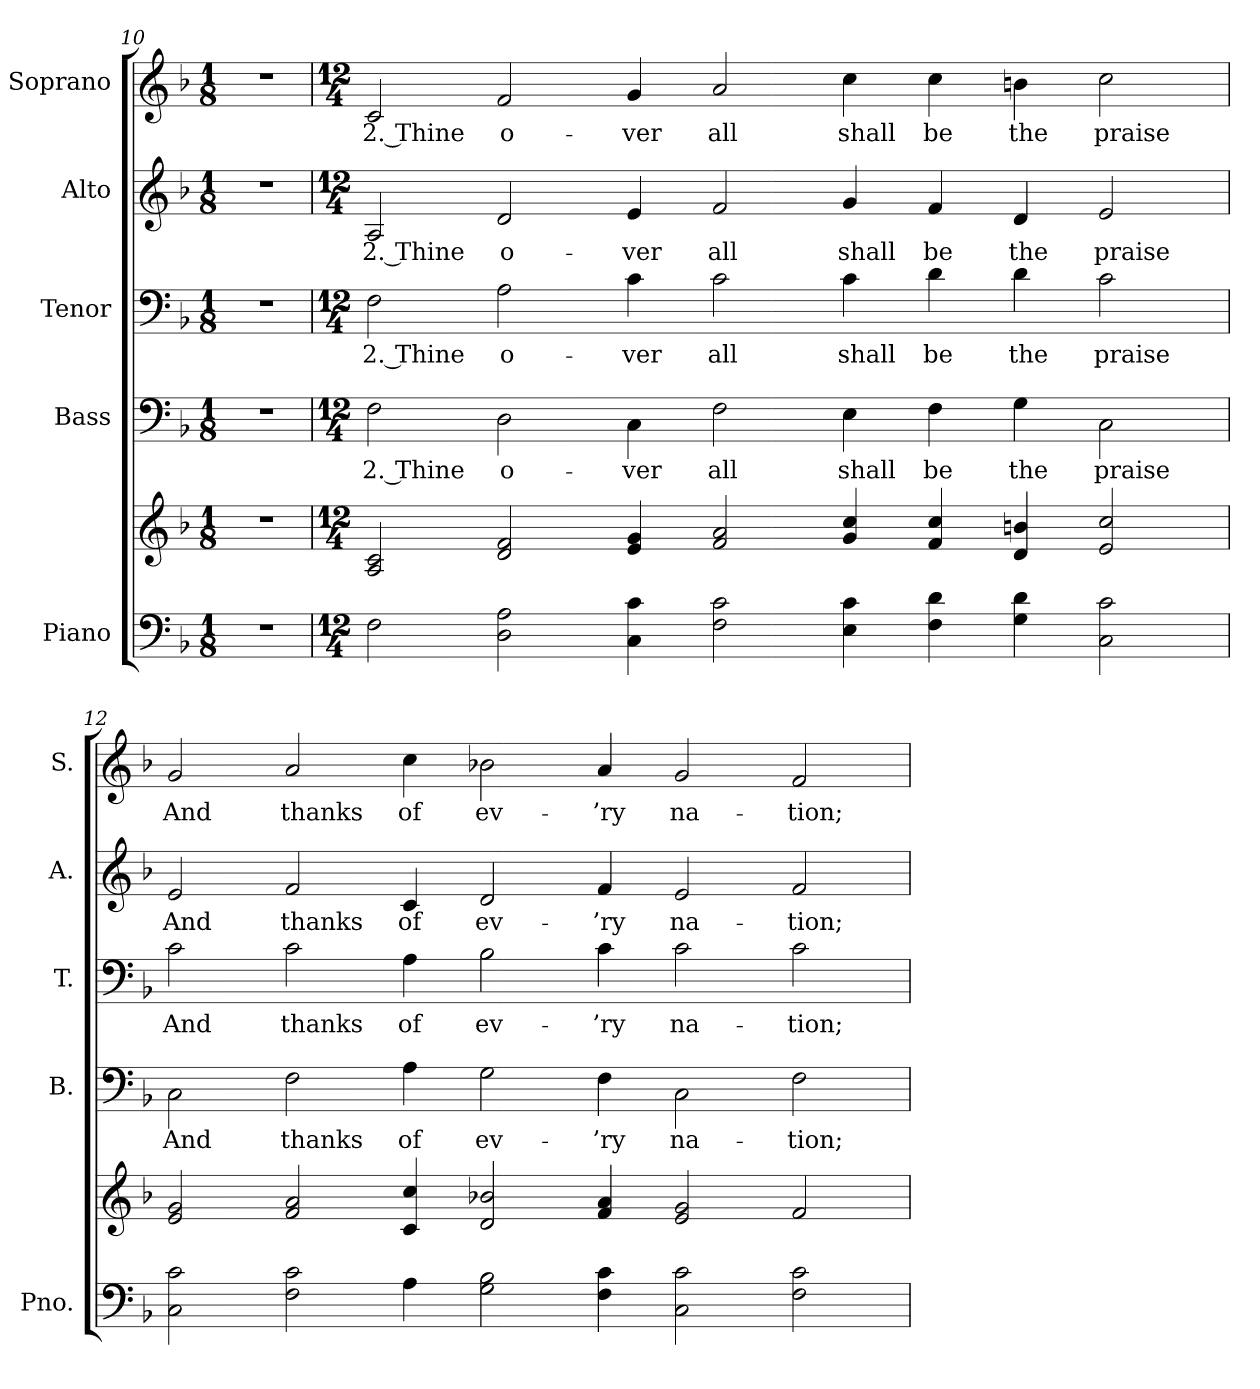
**kern	**kern	**kern	**text	**kern	**text	**kern	**text	**kern	**text
*part5	*part5	*part4	*part4	*part3	*part3	*part2	*part2	*part1	*part1
*staff6	*staff5	*staff4	*staff4	*staff3	*staff3	*staff2	*staff2	*staff1	*staff1
*I"Piano	*	*I"Bass	*	*I"Tenor	*	*I"Alto	*	*I"Soprano	*
*I'Pno.	*	*I'B.	*	*I'T.	*	*I'A.	*	*I'S.	*
!!LO:PB:g=z
*clefF4	*clefG2	*clefF4	*	*clefF4	*	*clefG2	*	*clefG2	*
*k[b-]	*k[b-]	*k[b-]	*	*k[b-]	*	*k[b-]	*	*k[b-]	*
*F:	*F:	*F:	*	*F:	*	*F:	*	*F:	*
*M1/8	*M1/8	*M1/8	*	*M1/8	*	*M1/8	*	*M1/8	*
=10	=10	=10	=10	=10	=10	=10	=10	=10	=10
!LO:N:vis=1	!LO:N:vis=1	!LO:N:vis=1	!	!LO:N:vis=1	!	!LO:N:vis=1	!	!LO:N:vis=1	!
8r	8r	8r	.	8r	.	8r	.	8r	.
!!LO:PB:g=z
=11	=11	=11	=11	=11	=11	=11	=11	=11	=11
*M12/4	*M12/4	*M12/4	*	*M12/4	*	*M12/4	*	*M12/4	*
!	!	!	!LO:LY:b:color=#000000	!	!	!	!	!	!
!	!	!	!	!	!LO:LY:b:color=#000000	!	!	!	!
!	!	!	!	!	!	!	!LO:LY:b:color=#000000	!	!
!	!	!	!	!	!	!	!	!	!LO:LY:b:color=#000000
2Fi\	2Ai/ 2ci	2Fi\	2. Thine	2Fi\	2. Thine	2Ai/	2. Thine	2ci/	2. Thine
!	!	!	!LO:LY:b:color=#000000	!	!	!	!	!	!
!	!	!	!	!	!LO:LY:b:color=#000000	!	!	!	!
!	!	!	!	!	!	!	!LO:LY:b:color=#000000	!	!
!	!	!	!	!	!	!	!	!	!LO:LY:b:color=#000000
2Di\ 2Ai	2di/ 2fi	2Di\	o-	2Ai\	o-	2di/	o-	2fi/	o-
!	!	!	!LO:LY:b:color=#000000	!	!	!	!	!	!
!	!	!	!	!	!LO:LY:b:color=#000000	!	!	!	!
!	!	!	!	!	!	!	!LO:LY:b:color=#000000	!	!
!	!	!	!	!	!	!	!	!	!LO:LY:b:color=#000000
4Ci\ 4ci	4ei/ 4gi	4Ci\	-ver	4ci\	-ver	4ei/	-ver	4gi/	-ver
!	!	!	!LO:LY:b:color=#000000	!	!	!	!	!	!
!	!	!	!	!	!LO:LY:b:color=#000000	!	!	!	!
!	!	!	!	!	!	!	!LO:LY:b:color=#000000	!	!
!	!	!	!	!	!	!	!	!	!LO:LY:b:color=#000000
2Fi\ 2ci	2fi/ 2ai	2Fi\	all	2ci\	all	2fi/	all	2ai/	all
!	!	!	!LO:LY:b:color=#000000	!	!	!	!	!	!
!	!	!	!	!	!LO:LY:b:color=#000000	!	!	!	!
!	!	!	!	!	!	!	!LO:LY:b:color=#000000	!	!
!	!	!	!	!	!	!	!	!	!LO:LY:b:color=#000000
4Ei\ 4ci	4gi/ 4cci	4Ei\	shall	4ci\	shall	4gi/	shall	4cci\	shall
!	!	!	!LO:LY:b:color=#000000	!	!	!	!	!	!
!	!	!	!	!	!LO:LY:b:color=#000000	!	!	!	!
!	!	!	!	!	!	!	!LO:LY:b:color=#000000	!	!
!	!	!	!	!	!	!	!	!	!LO:LY:b:color=#000000
4Fi\ 4di	4fi/ 4cci	4Fi\	be	4di\	be	4fi/	be	4cci\	be
!	!	!	!LO:LY:b:color=#000000	!	!	!	!	!	!
!	!	!	!	!	!LO:LY:b:color=#000000	!	!	!	!
!	!	!	!	!	!	!	!LO:LY:b:color=#000000	!	!
!	!	!	!	!	!	!	!	!	!LO:LY:b:color=#000000
4Gi\ 4di	4di/ 4bni	4Gi\	the	4di\	the	4di/	the	4bni\	the
!	!	!	!LO:LY:b:color=#000000	!	!	!	!	!	!
!	!	!	!	!	!LO:LY:b:color=#000000	!	!	!	!
!	!	!	!	!	!	!	!LO:LY:b:color=#000000	!	!
!	!	!	!	!	!	!	!	!	!LO:LY:b:color=#000000
2Ci\ 2ci	2ei/ 2cci	2Ci\	praise	2ci\	praise	2ei/	praise	2cci\	praise
!!LO:PB:g=z
=12	=12	=12	=12	=12	=12	=12	=12	=12	=12
!	!	!	!LO:LY:b:color=#000000	!	!	!	!	!	!
!	!	!	!	!	!LO:LY:b:color=#000000	!	!	!	!
!	!	!	!	!	!	!	!LO:LY:b:color=#000000	!	!
!	!	!	!	!	!	!	!	!	!LO:LY:b:color=#000000
2Ci\ 2ci	2ei/ 2gi	2Ci\	And	2ci\	And	2ei/	And	2gi/	And
!	!	!	!LO:LY:b:color=#000000	!	!	!	!	!	!
!	!	!	!	!	!LO:LY:b:color=#000000	!	!	!	!
!	!	!	!	!	!	!	!LO:LY:b:color=#000000	!	!
!	!	!	!	!	!	!	!	!	!LO:LY:b:color=#000000
2Fi\ 2ci	2fi/ 2ai	2Fi\	thanks	2ci\	thanks	2fi/	thanks	2ai/	thanks
!	!	!	!LO:LY:b:color=#000000	!	!	!	!	!	!
!	!	!	!	!	!LO:LY:b:color=#000000	!	!	!	!
!	!	!	!	!	!	!	!LO:LY:b:color=#000000	!	!
!	!	!	!	!	!	!	!	!	!LO:LY:b:color=#000000
4Ai\	4ci/ 4cci	4Ai\	of	4Ai\	of	4ci/	of	4cci\	of
!	!	!	!LO:LY:b:color=#000000	!	!	!	!	!	!
!	!	!	!	!	!LO:LY:b:color=#000000	!	!	!	!
!	!	!	!	!	!	!	!LO:LY:b:color=#000000	!	!
!	!	!	!	!	!	!	!	!	!LO:LY:b:color=#000000
2Gi\ 2B-i	2di/ 2b-Xi	2Gi\	ev-	2B-i\	ev-	2di/	ev-	2b-Xi\	ev-
!	!	!	!LO:LY:b:color=#000000	!	!	!	!	!	!
!	!	!	!	!	!LO:LY:b:color=#000000	!	!	!	!
!	!	!	!	!	!	!	!LO:LY:b:color=#000000	!	!
!	!	!	!	!	!	!	!	!	!LO:LY:b:color=#000000
4Fi\ 4ci	4fi/ 4ai	4Fi\	-’ry	4ci\	-’ry	4fi/	-’ry	4ai/	-’ry
!	!	!	!LO:LY:b:color=#000000	!	!	!	!	!	!
!	!	!	!	!	!LO:LY:b:color=#000000	!	!	!	!
!	!	!	!	!	!	!	!LO:LY:b:color=#000000	!	!
!	!	!	!	!	!	!	!	!	!LO:LY:b:color=#000000
2Ci\ 2ci	2ei/ 2gi	2Ci\	na-	2ci\	na-	2ei/	na-	2gi/	na-
!	!	!	!LO:LY:b:color=#000000	!	!	!	!	!	!
!	!	!	!	!	!LO:LY:b:color=#000000	!	!	!	!
!	!	!	!	!	!	!	!LO:LY:b:color=#000000	!	!
!	!	!	!	!	!	!	!	!	!LO:LY:b:color=#000000
2Fi\ 2ci	2fi/	2Fi\	-tion;	2ci\	-tion;	2fi/	-tion;	2fi/	-tion;
=	=	=	=	=	=	=	=	=	=
*-	*-	*-	*-	*-	*-	*-	*-	*-	*-
